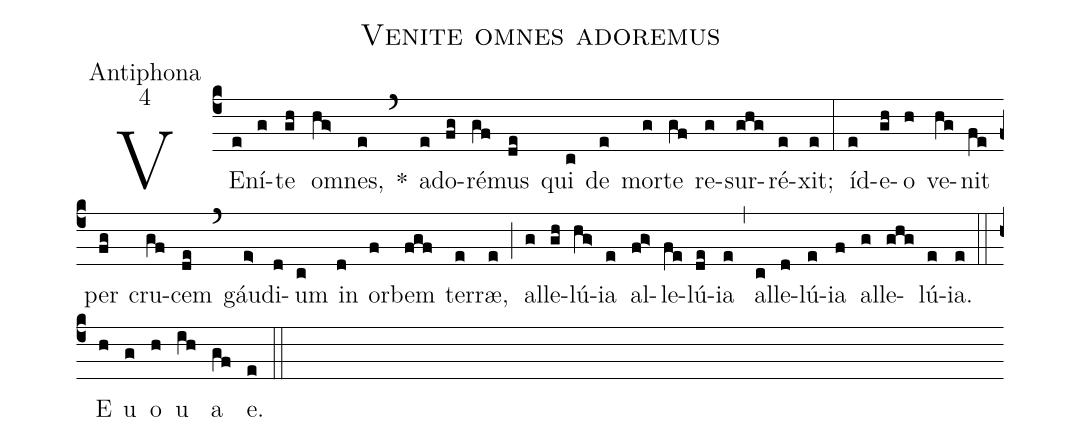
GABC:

name:Venite omnes adoremus;
office-part:Antiphona;
mode:4;
%%
(c4)
VE(e)ní(g)te(gh) om(hg>)nes,(e) *(`)
ad(e)o(fg)ré(gf)mus(de) qui(c) de(e) mor(g)te(gf) re(g)sur(ghg)ré(e)xit;(e) (:)
íd(e)e(gh)o(h) ve(hg)nit(fe) per(fg) cru(gf)cem(de) (`)
gáu(e>)di(d)um(c) in(d) or(f)bem(fgf) ter(e)ræ,(e) (;)
al(g)le(gh)lú(hg>)ia(e) al(f!g>)le(fe)lú(de)ia(e) (,)
al(c)le(d)lú(e)ia(f) al(g)le(ghg)lú(e)ia.(e) (::)
E(h) u(g) o(h) u(ih) a (gf) e.(e) (::)
